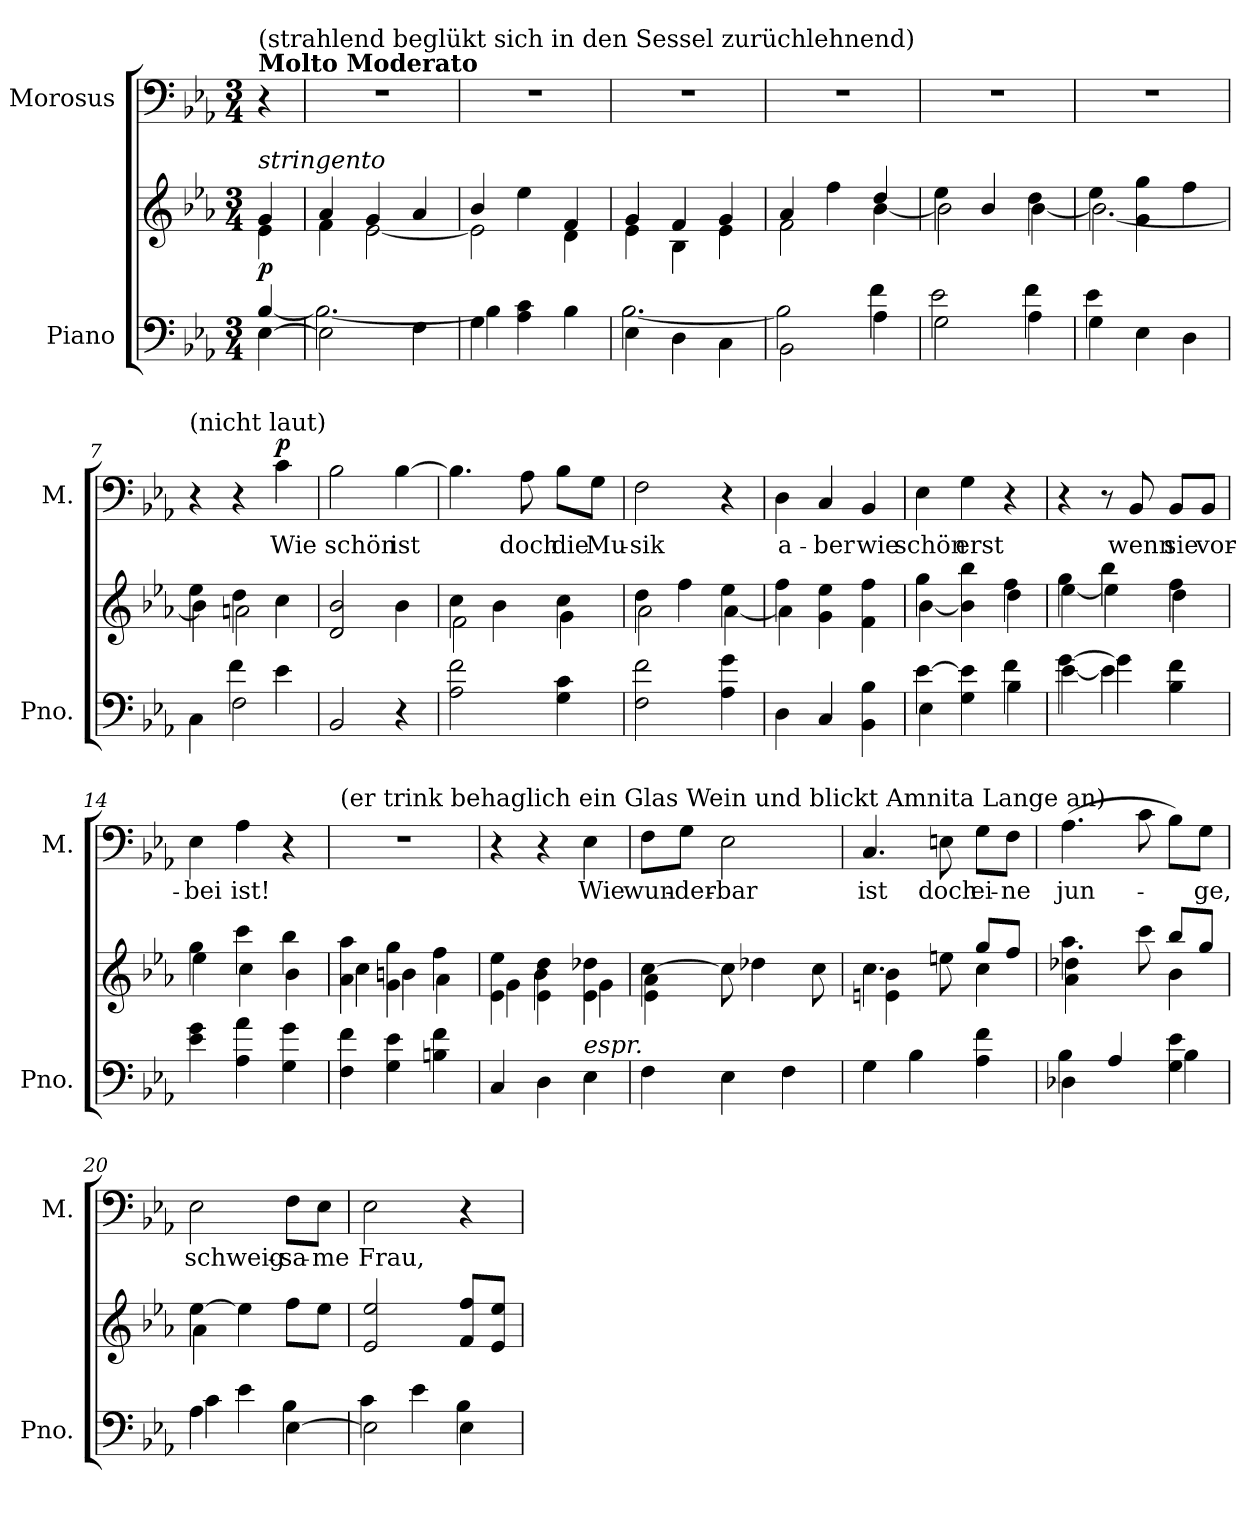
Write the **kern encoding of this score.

**kern	**kern	**dynam	**kern	**text	**dynam
*part2	*part2	*part2	*part1	*part1	*part1
*staff3	*staff2	*staff2/3	*staff1	*staff1	*staff1
*I"Piano	*	*	*I"Morosus	*	*
*I'Pno.	*	*	*I'M.	*	*
*clefF4	*clefG2	*	*clefF4	*	*
*k[b-e-a-]	*k[b-e-a-]	*	*k[b-e-a-]	*	*
*M3/4	*M3/4	*	*M3/4	*	*
*MM72	*MM72	*	*MM72	*	*
=	=	=	=	=	=
*^	*^	*	*	*	*
!	!	!	!	!	!LO:TX:a:B:t=Molto Moderato	!	!
!	!	!	!	!	!LO:TX:a:t=(strahlend beglükt sich in den Sessel zurüchlehnend)	!	!
!	!	!LO:TX:a:i:t=stringento	!	!	!	!	!
!	!	!	!	!LO:DY:a=2	!	!	!
[4E-\	[4B-/	4g/	4e-\	p	4r	.	.
=1	=1	=1	=1	=1	=1	=1	=1
2E-\]	2.B-\_	4a-/	4f\	.	2.r	.	.
.	.	4g/	[2e-\	.	.	.	.
4F\	.	4a-/	.	.	.	.	.
=2	=2	=2	=2	=2	=2	=2	=2
4G\	4B-\]	4b-/	2e-\]	.	2.r	.	.
4A-\ 4c\	2ryy	4ee-\	.	.	.	.	.
4B-\	.	4f/	4d\	.	.	.	.
=3	=3	=3	=3	=3	=3	=3	=3
4E-\	[2.B-\	4g/	4e-\	.	2.r	.	.
4D\	.	4f/	4B-\	.	.	.	.
4C\	.	4g/	4e-\	.	.	.	.
=4	=4	=4	=4	=4	=4	=4	=4
2BB-\	2B-\]	4a-/	2f\	.	2.r	.	.
.	.	4ff\	.	.	.	.	.
4A-\	4f\	4dd/	[4b-\	.	.	.	.
=5	=5	=5	=5	=5	=5	=5	=5
2G\	2e-\	4ee-\	2b-\]	.	2.r	.	.
.	.	4b-/	.	.	.	.	.
4A-\	4f\	4dd\	[4b-\	.	.	.	.
=6	=6	=6	=6	=6	=6	=6	=6
4G\	4e-\	4ee-\	2.b-\_	.	2.r	.	.
4E-\	2ryy	4g\ 4gg\	.	.	.	.	.
4D\	.	4ff\	.	.	.	.	.
=7	=7	=7	=7	=7	=7	=7	=7
!	!	!	!	!	!LO:TX:a:t=(nicht laut)	!	!
4C\	4ryy	4ee-\	4b-\]	.	4r	.	.
2F\	4f\	4dd\	2an\	.	4r	.	.
!	!	!	!	!	!	!LO:LY:b	!LO:DY:b
.	4e-\	4cc\	.	.	4c\	Wie	p
*	*	*v	*v	*	*	*	*
!!LO:LB:g=z
=8	=8	=8	=8	=8	=8	=8
!	!	!	!	!	!LO:LY:b	!
*v	*v	*	*	*	*	*
2BB-/	2d/ 2b-/	.	2B-\	schön	.
!	!	!	!	!LO:LY:b	!
4r	4b-\	.	[4B-\	ist	.
=9	=9	=9	=9	=9	=9
*	*^	*	*	*	*
2A-\ 2f\	4cc\	2f\	.	4.B-\]	.	.
.	4b-\	.	.	.	.	.
!	!	!	!	!	!LO:LY:b	!
.	.	.	.	8A-\	doch	.
!	!	!	!	!	!LO:LY:b	!
4G\ 4c\	4cc\	4g\	.	8B-\L	die	.
!	!	!	!	!	!LO:LY:b	!
.	.	.	.	8G\J	Mu-	.
=10	=10	=10	=10	=10	=10	=10
!	!	!	!	!	!LO:LY:b	!
2F\ 2f\	4dd\	2a-\	.	2F\	-sik	.
.	4ff\	.	.	.	.	.
4A-\ 4g\	4ee-\	[4a-\	.	4r	.	.
=11	=11	=11	=11	=11	=11	=11
!	!	!	!	!	!LO:LY:b	!
4D\	4ff\	4a-\]	.	4D\	a-	.
!	!	!	!	!	!LO:LY:b	!
4C/	4g\ 4ee-\	2ryy	.	4C/	-ber	.
!	!	!	!	!	!LO:LY:b	!
4BB-\ 4B-\	4f\ 4ff\	.	.	4BB-/	wie	.
=12	=12	=12	=12	=12	=12	=12
*^	*	*	*	*	*	*
!	!	!	!	!	!	!LO:LY:b	!
[4e-\	4E-\	4gg\	[4b-\	.	4E-\	schön	.
!	!	!	!	!	!	!LO:LY:b	!
4G\ 4e-\]	4ryy	4b-\] 4bb-\	4ryy	.	4G\	erst	.
4f\	4B-\	4ff\	4dd\	.	4r	.	.
=13	=13	=13	=13	=13	=13	=13	=13
[4g\	[4e-\	4gg\	[4ee-\	.	4r	.	.
4e-\]	4g\]	4bb-\	4ee-\]	.	8r	.	.
!	!	!	!	!	!	!LO:LY:b	!
.	.	.	.	.	8BB-/	wenn	.
!	!	!	!	!	!	!LO:LY:b	!
4B-\ 4f\	4ryy	4ff\	4dd\	.	8BB-/L	sie	.
!	!	!	!	!	!	!LO:LY:b	!
.	.	.	.	.	8BB-/J	vor-	.
*v	*v	*	*	*	*	*	*
!!LO:LB:g=z
=14	=14	=14	=14	=14	=14	=14
!	!	!	!	!	!LO:LY:b	!
4e-\ 4g\	4gg\	4ee-\	.	4E-\	-bei	.
!	!	!	!	!	!LO:LY:b	!
4A-\ 4a-\	4ccc\	4cc\	.	4A-\	ist!	.
4G\ 4g\	4bb-\	4b-\	.	4r	.	.
=15	=15	=15	=15	=15	=15	=15
!	!	!	!	!LO:TX:a:t=(er trink behaglich ein Glas Wein und blickt Amnita Lange an)	!	!
4F\ 4f\	4a-\ 4aa-\	4cc\	.	2.r	.	.
4G\ 4e-\	4g\ 4gg\	4bn\	.	.	.	.
4Bn\ 4f\	4ff\	4a-\	.	.	.	.
=16	=16	=16	=16	=16	=16	=16
4C/	4e-\ 4ee-\	4g\	.	4r	.	.
4D\	4e-\ 4dd\	4b-\	.	4r	.	.
!LO:TX:a:i:t=espr.	!	!	!	!	!	!
!	!	!	!	!	!LO:LY:b	!
4E-\	4e-\ 4dd-X\	4g\	.	4E-\	Wie	.
=17	=17	=17	=17	=17	=17	=17
!	!	!	!	!	!LO:LY:b	!
4F\	[4cc\	4e-\ 4a-\	.	8F\L	wun-	.
!	!	!	!	!	!LO:LY:b	!
.	.	.	.	8G\J	-der-	.
!	!	!	!	!	!LO:LY:b	!
4E-\	8cc\]	2ryy	.	2E-\	-bar	.
.	4dd-X\	.	.	.	.	.
4F\	.	.	.	.	.	.
.	8cc\	.	.	.	.	.
=18	=18	=18	=18	=18	=18	=18
!	!	!	!	!	!LO:LY:b	!
4G\	4.cc\	4en\ 4b-\	.	4.C/	ist	.
4B-\	.	4ryy	.	.	.	.
!	!	!	!	!	!LO:LY:b	!
.	8een\	.	.	8En\	doch	.
!	!	!	!	!	!LO:LY:b	!
4A-\ 4f\	8gg/L	4cc\	.	8G\L	ei-	.
!	!	!	!	!	!LO:LY:b	!
.	8ff/J	.	.	8F\J	-ne	.
=19	=19	=19	=19	=19	=19	=19
*^	*	*	*	*	*	*
!	!	!	!	!	!	!LO:LY:b	!
4D-X\	4B-\	4.aa-\	4a-\ 4dd-X\	.	(4.A-\	jun-	.
4A-/	4ryy	.	4ryy	.	.	.	.
.	.	8ccc\	.	.	8c\	.	.
4G\ 4e-\	4B-\	8bb-/L	4b-\	.	8B-\L)	.	.
!	!	!	!	!	!	!LO:LY:b	!
.	.	8gg/J	.	.	8G\J	-ge,	.
!!LO:PB:g=z
=20	=20	=20	=20	=20	=20	=20	=20
!	!	!	!	!	!	!LO:LY:b	!
4A-\	4c\	[4ee-\	4a-\	.	2E-\	schweig-	.
4e-\	4ryy	4ee-\]	2ryy	.	.	.	.
!	!	!	!	!	!	!LO:LY:b	!
[4E-\	4B-\	8ff\L	.	.	8F\L	-sa-	.
!	!	!	!	!	!	!LO:LY:b	!
.	.	8ee-\J	.	.	8E-\J	-me	.
*	*	*v	*v	*	*	*	*
=21	=21	=21	=21	=21	=21	=21
!	!	!	!	!	!LO:LY:b	!
2E-\]	4c\	2e-/ 2ee-/	.	2E-\	Frau,	.
.	4e-\	.	.	.	.	.
4E-\	4B-\	8f/ 8ff/L	.	4r	.	.
.	.	8e-/ 8ee-/J	.	.	.	.
*v	*v	*	*	*	*	*
=	=	=	=	=	=
*-	*-	*-	*-	*-	*-
